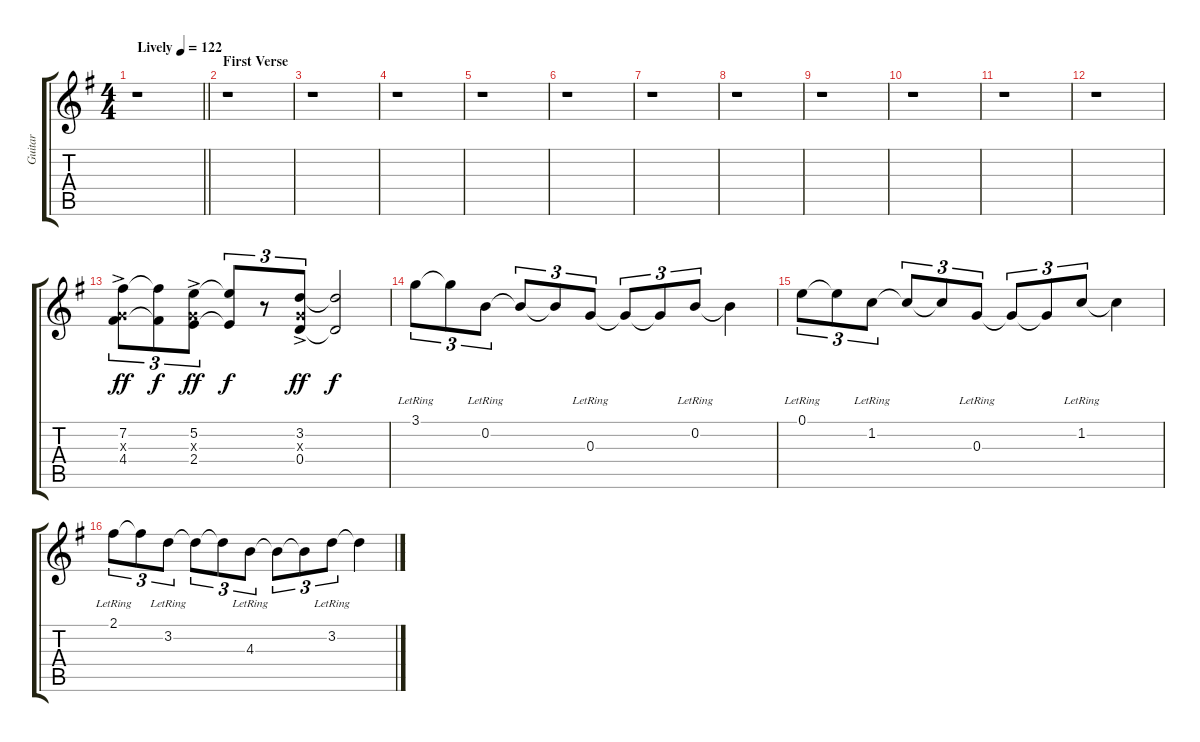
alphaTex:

\track ("Guitar" "Guitar") {instrument electricguitarclean}
\staff {score tabs}
\tuning (E4 B3 G3 D3 A2 E2) {hide}
\ts (4 4)
\tempo (122 "Lively")
\clef g2
\barLineRight lightlight
\ks g
r.1{dy ff instrument electricguitarclean} |
\section ("" "First Verse")
r.1 |
r.1 |
r.1 |
r.1 |
r.1 |
r.1 |
r.1 |
r.1 |
r.1 |
r.1 |
r.1 |
(7.2{ac} 0.3{x} 4.4).8{tu (3 2)} (7.2{t} 4.4{t}).8{tu (3 2) dy f} (5.2{ac} 0.3{x} 2.4).8{tu (3 2) dy ff} (5.2{t} 2.4{t}).8{tu (3 2) dy f} r.8{tu (3 2)} (3.2{ac} 0.3{x} 0.4).8{tu (3 2) dy ff} (3.2{t} 0.4{t}).2{dy f} |
3.1{lr}.8{tu (3 2)} 3.1{t}.8{tu (3 2)} 0.2{lr}.8{tu (3 2)} 0.2{t}.8{tu (3 2)} 0.2{t}.8{tu (3 2)} 0.3{lr}.8{tu (3 2)} 0.3{t}.8{tu (3 2)} 0.3{t}.8{tu (3 2)} 0.2{lr}.8{tu (3 2)} 0.2{t}.4 |
0.1{lr}.8{tu (3 2)} 0.1{t}.8{tu (3 2)} 1.2{lr}.8{tu (3 2)} 1.2{t}.8{tu (3 2)} 1.2{t}.8{tu (3 2)} 0.3{lr}.8{tu (3 2)} 0.3{t}.8{tu (3 2)} 0.3{t}.8{tu (3 2)} 1.2{lr}.8{tu (3 2)} 1.2{t}.4 |
2.1{lr}.8{tu (3 2)} 2.1{t}.8{tu (3 2)} 3.2{lr}.8{tu (3 2)} 3.2{t}.8{tu (3 2)} 3.2{t}.8{tu (3 2)} 4.3{lr}.8{tu (3 2)} 4.3{t}.8{tu (3 2)} 4.3{t}.8{tu (3 2)} 3.2{lr}.8{tu (3 2)} 3.2{t}.4
